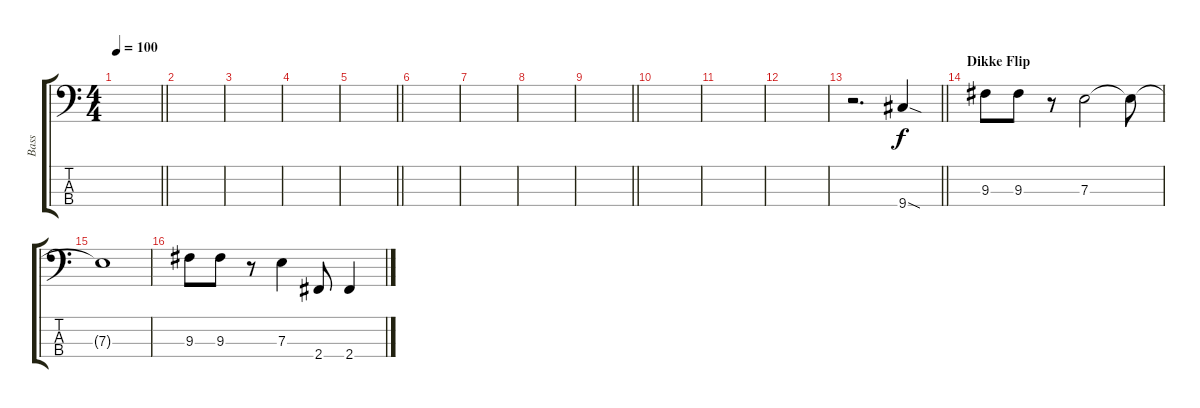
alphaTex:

\track ("Bass" "Bass") {instrument electricbassfinger}
\staff {score tabs}
\tuning (G2 D2 A1 E1) {hide}
\ts (4 4)
\tempo 100
\clef f4
\barLineRight lightlight
\ks c
|
|
|
|
\barLineRight lightlight
|
|
|
|
\barLineRight lightlight
|
|
|
|
\barLineRight lightlight
r.2{d} 9.4{sod}.4 |
\section ("" "Dikke Flip")
9.3.8 9.3.8 r.8 7.3.2 7.3{t}.8 |
7.3{t}.1 |
9.3.8 9.3.8 r.8 7.3.4 2.4.8 2.4.4
